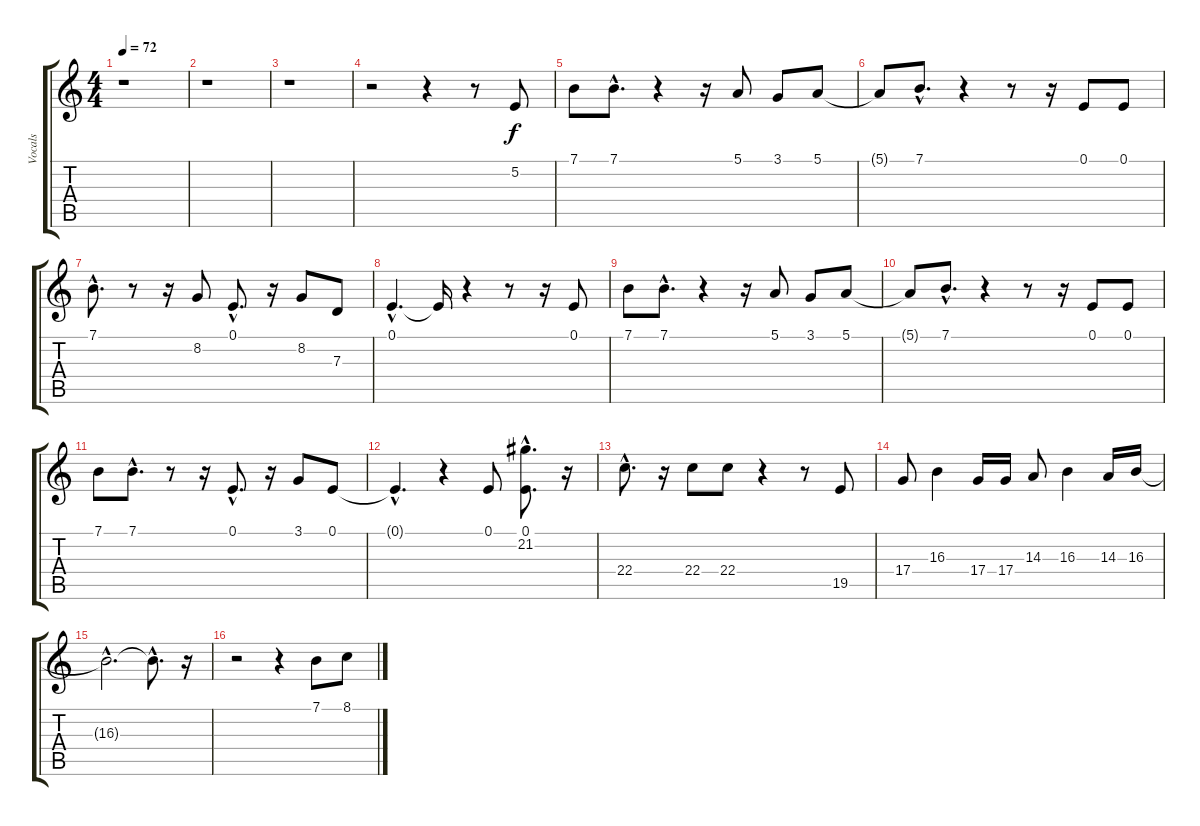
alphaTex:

\track ("Vocals" "Vocals") {instrument choiraahs}
\staff {score tabs}
\tuning (E4 B3 G3 D3 A2 E2) {hide}
\ts (4 4)
\tempo 72
\clef g2
\ks c
r.1{dy f instrument choiraahs} |
r.1 |
r.1 |
r.2 r.4 r.8 5.2.8 |
7.1.8 7.1{hac}.8{d} r.4 r.16 5.1.8 3.1.8 5.1.8 |
5.1{t}.8 7.1{hac}.8{d} r.4 r.8 r.16 0.1.8 0.1.8 |
7.1{hac}.8{d} r.8 r.16 8.2.8 0.1{hac}.8{d} r.16 8.2.8 7.3.8 |
0.1{hac}.4{d} 0.1{t}.16 r.4 r.8 r.16 0.1.8 |
7.1.8 7.1{hac}.8{d} r.4 r.16 5.1.8 3.1.8 5.1.8 |
5.1{t}.8 7.1{hac}.8{d} r.4 r.8 r.16 0.1.8 0.1.8 |
7.1.8 7.1{hac}.8{d} r.8 r.16 0.1{hac}.8{d} r.16 3.1.8 0.1.8 |
0.1{hac t}.4{d} r.4 0.1.8 (0.1{hac} 21.2{hac}).8{d} r.16 |
22.4{hac}.8{d} r.16 22.4.8 22.4.8 r.4 r.8 19.5.8 |
17.4.8 16.3.4 17.4.16 17.4.16 14.3.8 16.3.4 14.3.16 16.3.16 |
16.3{hac t}.2{d} 16.3{hac t}.8{d} r.16 |
r.2 r.4 7.1.8 8.1.8
